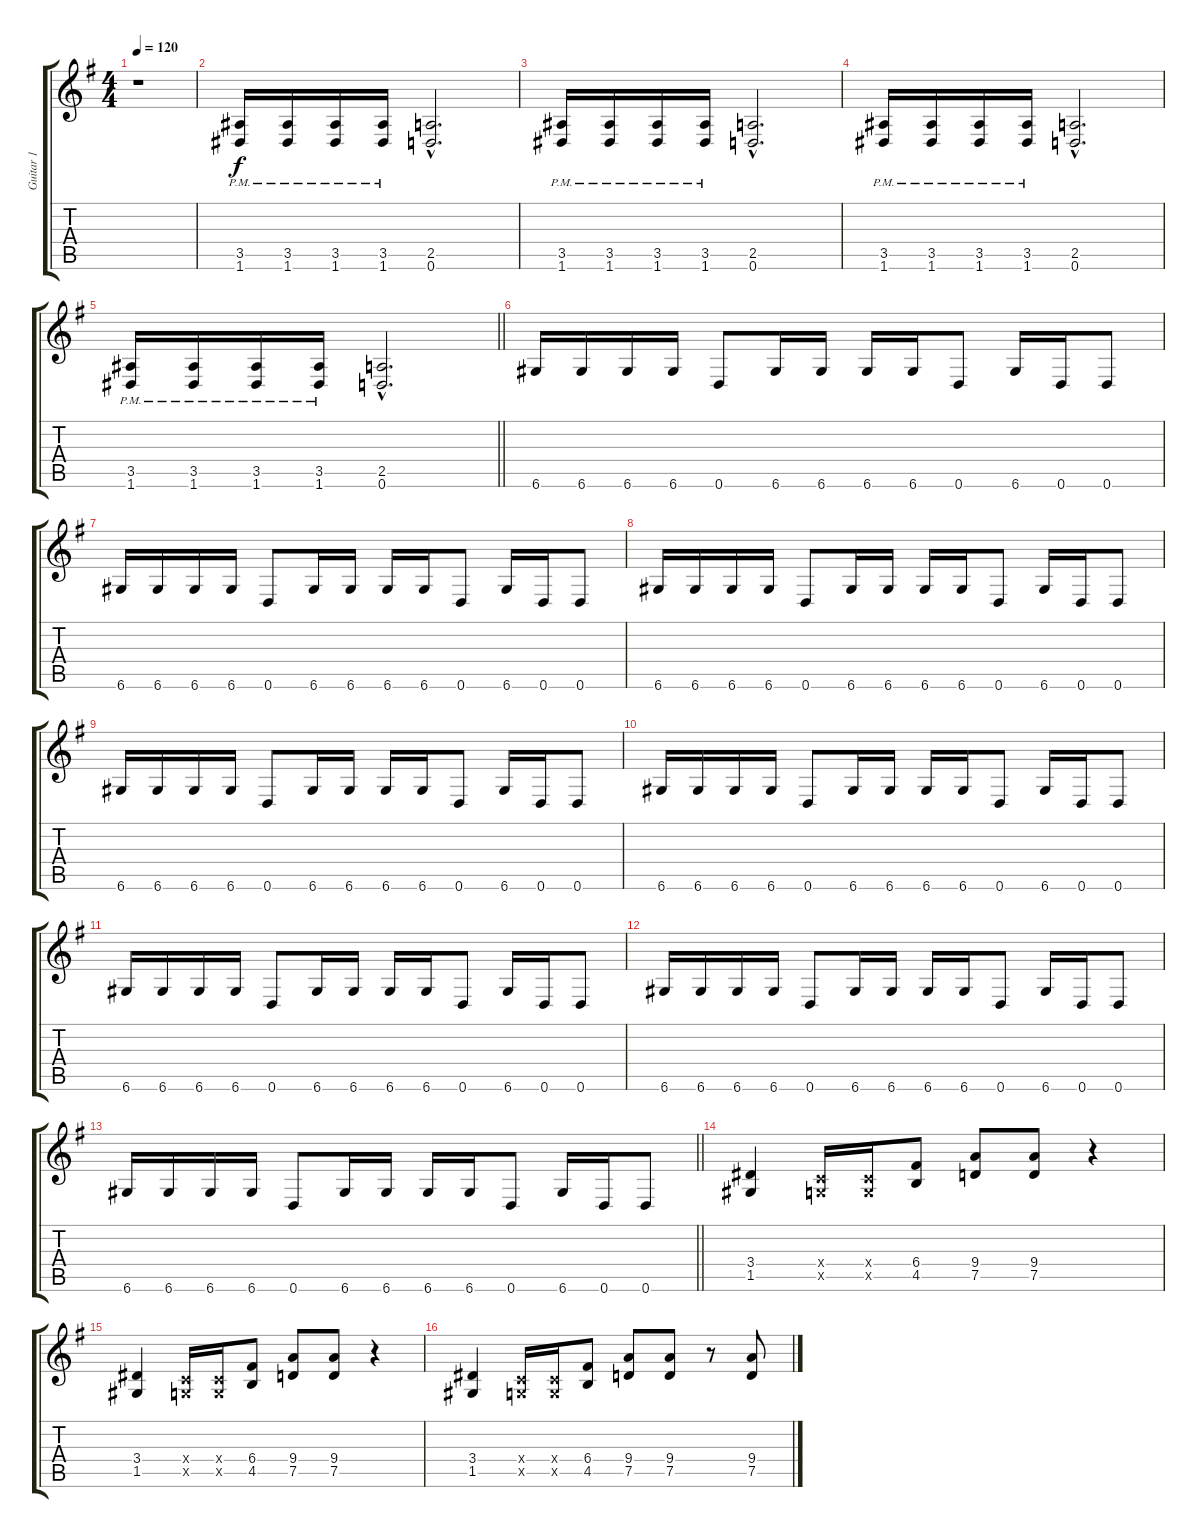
\track ("Guitar 1" "Guitar 1") {instrument distortionguitar}
\staff {score tabs}
\tuning (D4 A3 F3 C3 G2 D2) {hide}
\ts (4 4)
\tempo 120
\clef g2
\ks eminor
r.1{dy f instrument distortionguitar} |
(3.5{pm} 1.6{pm}).16 (3.5{pm} 1.6{pm}).16 (3.5{pm} 1.6{pm}).16 (3.5{pm} 1.6{pm}).16 (2.5{hac} 0.6{hac}).2{d} |
(3.5{pm} 1.6{pm}).16 (3.5{pm} 1.6{pm}).16 (3.5{pm} 1.6{pm}).16 (3.5{pm} 1.6{pm}).16 (2.5{hac} 0.6{hac}).2{d} |
(3.5{pm} 1.6{pm}).16 (3.5{pm} 1.6{pm}).16 (3.5{pm} 1.6{pm}).16 (3.5{pm} 1.6{pm}).16 (2.5{hac} 0.6{hac}).2{d} |
\barLineRight lightlight
(3.5{pm} 1.6{pm}).16 (3.5{pm} 1.6{pm}).16 (3.5{pm} 1.6{pm}).16 (3.5{pm} 1.6{pm}).16 (2.5{hac} 0.6{hac}).2{d} |
6.6.16 6.6.16 6.6.16 6.6.16 0.6.8 6.6.16 6.6.16 6.6.16 6.6.16 0.6.8 6.6.16 0.6.16 0.6.8 |
6.6.16 6.6.16 6.6.16 6.6.16 0.6.8 6.6.16 6.6.16 6.6.16 6.6.16 0.6.8 6.6.16 0.6.16 0.6.8 |
6.6.16 6.6.16 6.6.16 6.6.16 0.6.8 6.6.16 6.6.16 6.6.16 6.6.16 0.6.8 6.6.16 0.6.16 0.6.8 |
6.6.16 6.6.16 6.6.16 6.6.16 0.6.8 6.6.16 6.6.16 6.6.16 6.6.16 0.6.8 6.6.16 0.6.16 0.6.8 |
6.6.16 6.6.16 6.6.16 6.6.16 0.6.8 6.6.16 6.6.16 6.6.16 6.6.16 0.6.8 6.6.16 0.6.16 0.6.8 |
6.6.16 6.6.16 6.6.16 6.6.16 0.6.8 6.6.16 6.6.16 6.6.16 6.6.16 0.6.8 6.6.16 0.6.16 0.6.8 |
6.6.16 6.6.16 6.6.16 6.6.16 0.6.8 6.6.16 6.6.16 6.6.16 6.6.16 0.6.8 6.6.16 0.6.16 0.6.8 |
\barLineRight lightlight
6.6.16 6.6.16 6.6.16 6.6.16 0.6.8 6.6.16 6.6.16 6.6.16 6.6.16 0.6.8 6.6.16 0.6.16 0.6.8 |
(3.4 1.5).4 (0.4{x} 0.5{x}).16 (0.4{x} 0.5{x}).16 (6.4 4.5).8 (9.4 7.5).8 (9.4 7.5).8 r.4 |
(3.4 1.5).4 (0.4{x} 0.5{x}).16 (0.4{x} 0.5{x}).16 (6.4 4.5).8 (9.4 7.5).8 (9.4 7.5).8 r.4 |
(3.4 1.5).4 (0.4{x} 0.5{x}).16 (0.4{x} 0.5{x}).16 (6.4 4.5).8 (9.4 7.5).8 (9.4 7.5).8 r.8 (9.4 7.5).8
